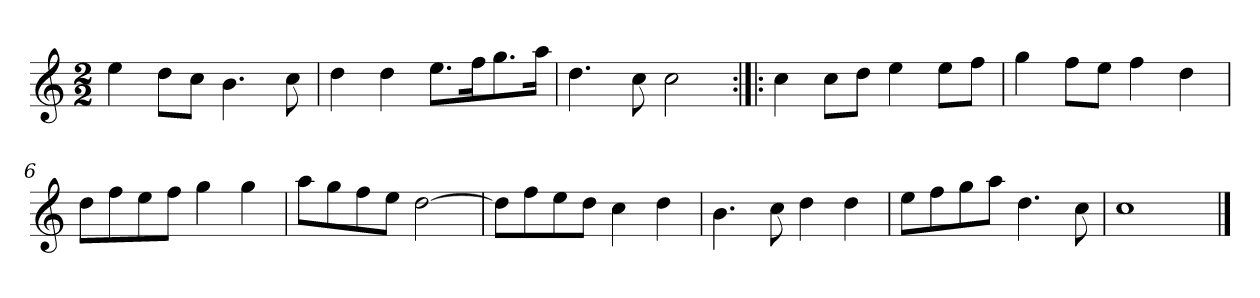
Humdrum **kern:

**kern
*part1
*staff1
*clefG2
*k[]
*C:
*M2/2
*MM120
=1
4ee
8dd\L
8cc\J
4.b
8cc
=2
4dd
4dd
8.ee\L
16ff\K
8.gg\
16aa\Jk
=3
4.dd
8cc
2cc
=4:|!|:
4cc
8cc\L
8dd\J
4ee
8ee\L
8ff\J
=5
4gg
8ff\L
8ee\J
4ff
4dd
=6
8dd\L
8ff\
8ee\
8ff\J
4gg
4gg
=7
8aa\L
8gg\
8ff\
8ee\J
[2dd
=8
8dd\L]
8ff\
8ee\
8dd\J
4cc
4dd
=9
4.b
8cc
4dd
4dd
=10
8ee\L
8ff\
8gg\
8aa\J
4.dd
8cc
=11
1cc
==
*-
